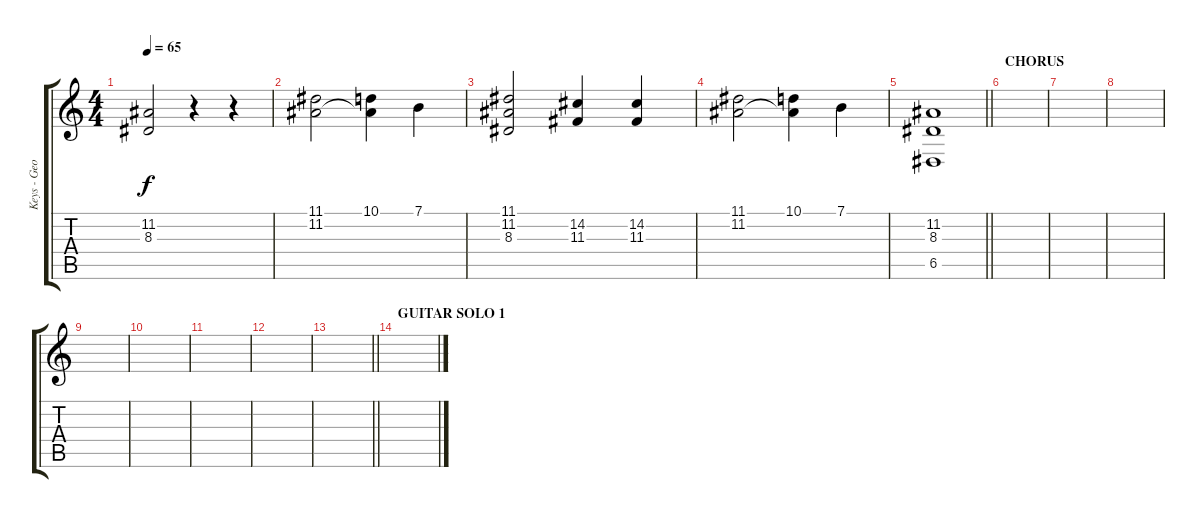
\track ("Keys - Geoff Nicholls" "Keys - Geo") {instrument stringensemble1}
\staff {score tabs}
\tuning (E4 B3 G3 D3 A2 E2) {hide}
\ts (4 4)
\tempo 65
\clef g2
\ks c
(11.2 8.3).2{dy f} r.4 r.4 |
(11.1 11.2).2 (10.1 11.2{t}).4 7.1.4 |
(11.1 11.2 8.3).2 (14.2 11.3).4 (14.2 11.3).4 |
(11.1 11.2).2 (10.1 11.2{t}).4 7.1.4 |
\barLineRight lightlight
(11.2 8.3 6.5).1 |
\section ("" "CHORUS")
|
|
|
|
|
|
|
\barLineRight lightlight
|
\section ("" "GUITAR SOLO 1")
